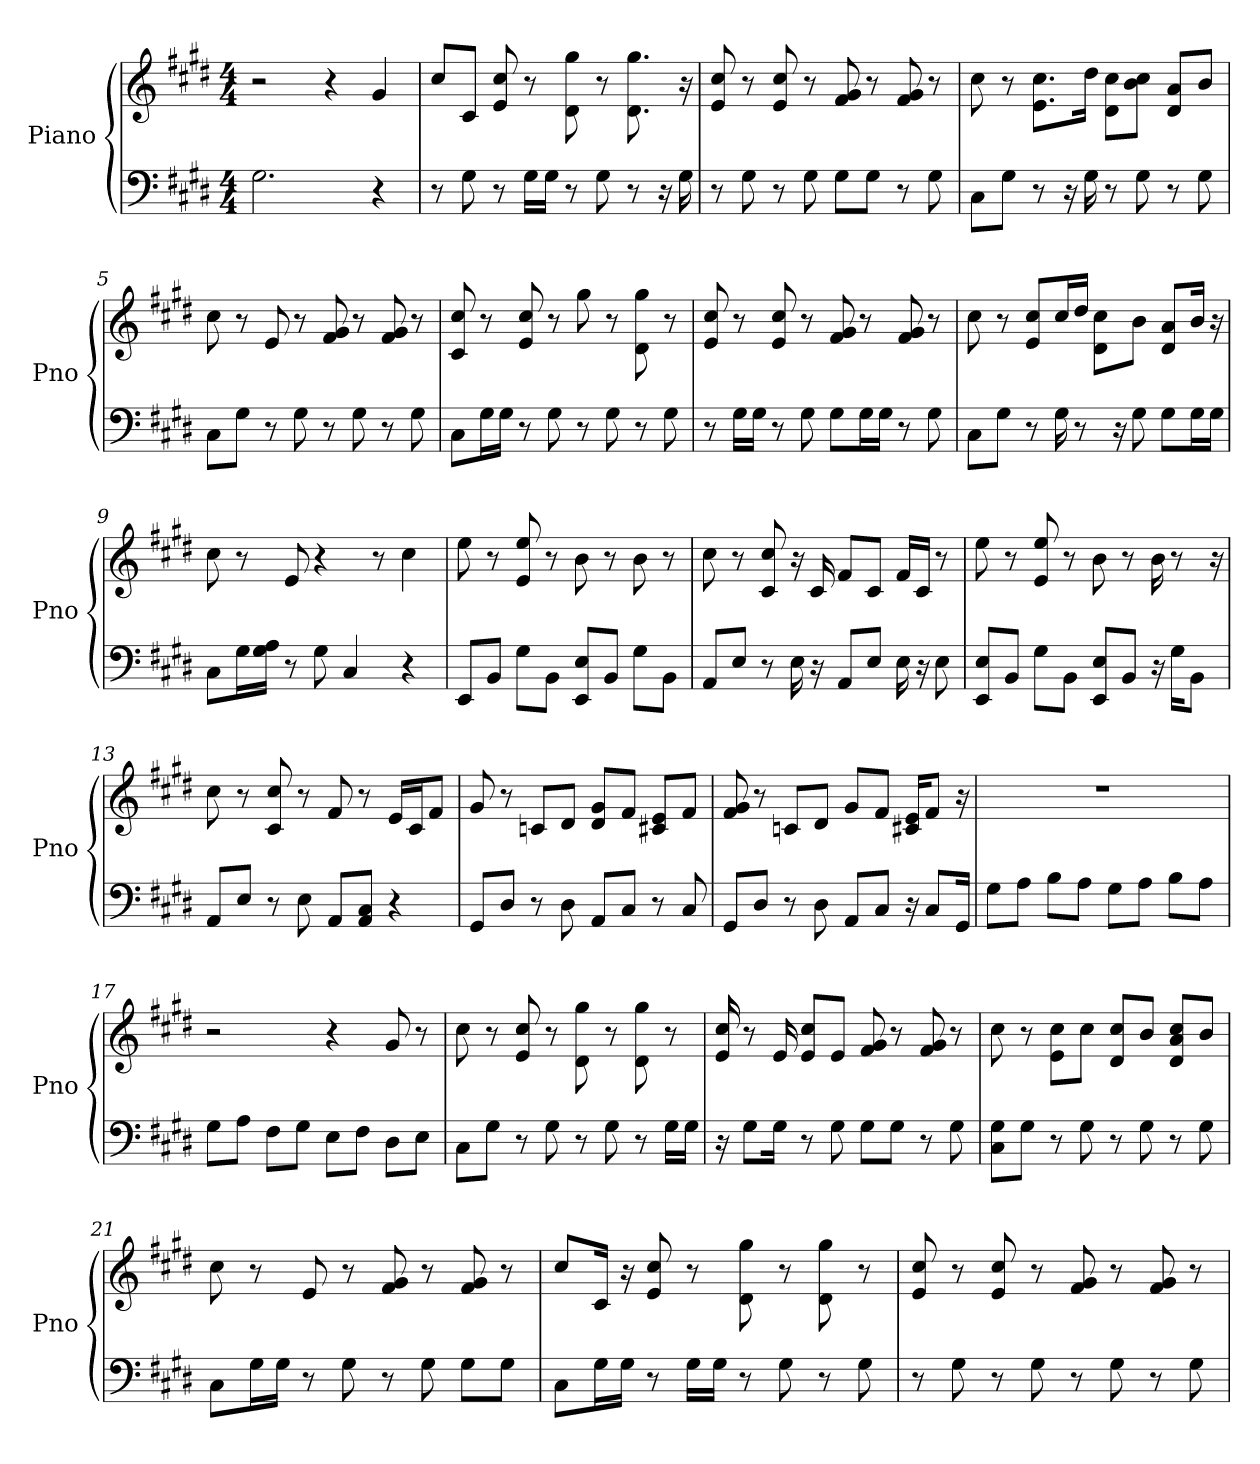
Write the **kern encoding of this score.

**kern	**kern
*part1	*part1
*staff2	*staff1
*I"Piano	*
*I'Pno	*
*clefF4	*clefG2
*k[f#c#g#d#]	*k[f#c#g#d#]
*E:	*E:
*M4/4	*M4/4
*MM150	*MM150
=1	=1
2.G#	2r
.	4r
4r	4g#
=2	=2
8r	8cc#/L
8G#	8c#/J
8r	8cc# 8e
16G#\LL	8r
16G#\JJ	.
8r	8d# 8gg#
8G#	8r
8r	8.gg# 8.d#
16r	.
16G#	16r
=3	=3
8r	8cc# 8e
8G#	8r
8r	8cc# 8e
8G#	8r
8G#\L	8f# 8g#
8G#\J	8r
8r	8g# 8f#
8G#	8r
=4	=4
8C#\L	8cc#
8G#\J	8r
8r	8.cc#\ 8.e\L
16r	.
16G#	16dd#\Jk
8r	8cc#\ 8d#\L
8G#	8b\ 8cc#\J
8r	8a/ 8d#/L
8G#	8b/J
=5	=5
8C#\L	8cc#
8G#\J	8r
8r	8e
8G#	8r
8r	8f# 8g#
8G#	8r
8r	8f# 8g#
8G#	8r
=6	=6
8C#\L	8c# 8cc#
16G#\L	8r
16G#\JJ	.
8r	8cc# 8e
8G#	8r
8r	8gg#
8G#	8r
8r	8d# 8gg#
8G#	8r
=7	=7
8r	8e 8cc#
16G#\LL	8r
16G#\JJ	.
8r	8cc# 8e
8G#	8r
8G#\L	8f# 8g#
16G#\L	8r
16G#\JJ	.
8r	8f# 8g#
8G#	8r
=8	=8
8C#\L	8cc#
8G#\J	8r
8r	8e/ 8cc#/L
16G#	16cc#/L
8r	16dd#/JJ
.	8cc#\ 8d#\L
16r	.
8G#	8b\J
8G#\L	8a/ 8d#/L
16G#\L	16b/Jk
16G#\JJ	16r
=9	=9
8C#\L	8cc#
16G#\L	8r
16A\ 16G#\JJ	.
8r	8e
8G#	4r
4C#	.
.	8r
4r	4cc#
=10	=10
8EE/L	8ee
8BB/J	8r
8G#\L	8e 8ee
8BB\J	8r
8E/ 8EE/L	8b
8BB/J	8r
8G#\L	8b
8BB\J	8r
=11	=11
8AA/L	8cc#
8E/J	8r
8r	8cc# 8c#
16E	16r
16r	16c#
8AA/L	8f#/L
8E/J	8c#/J
16E	16f#/LL
16r	16c#/JJ
8E	8r
=12	=12
8E/ 8EE/L	8ee
8BB/J	8r
8G#\L	8e 8ee
8BB\J	8r
8E/ 8EE/L	8b
8BB/J	8r
16r	16b
16G#\KL	8r
8BB\J	.
.	16r
=13	=13
8AA/L	8cc#
8E/J	8r
8r	8cc# 8c#
8E	8r
8AA/L	8f#
8C#/ 8AA/J	8r
4r	16e/LL
.	16c#/J
.	8f#/J
=14	=14
8GG#/L	8g#
8D#/J	8r
8r	8c/L
8D#	8d#/J
8AA/L	8d#/ 8g#/L
8C#/J	8f#/J
8r	8c#/ 8e/L
8C#	8f#/J
=15	=15
8GG#/L	8g# 8f#
8D#/J	8r
8r	8c/L
8D#	8d#/J
8AA/L	8g#/L
8C#/J	8f#/J
16r	16c#/ 16e/KL
8C#/L	8f#/J
16GG#/Jk	16r
=16	=16
8G#\L	1r
8A\J	.
8B\L	.
8A\J	.
8G#\L	.
8A\J	.
8B\L	.
8A\J	.
=17	=17
8G#\L	2r
8A\J	.
8F#\L	.
8G#\J	.
8E\L	4r
8F#\J	.
8D#\L	8g#
8E\J	8r
=18	=18
8C#\L	8cc#
8G#\J	8r
8r	8cc# 8e
8G#	8r
8r	8gg# 8d#
8G#	8r
8r	8gg# 8d#
16G#\LL	8r
16G#\JJ	.
=19	=19
16r	16cc# 16e
8G#\L	8r
16G#\Jk	16e
8r	8cc#/ 8e/L
8G#	8e/J
8G#\L	8f# 8g#
8G#\J	8r
8r	8g# 8f#
8G#	8r
=20	=20
8G#\ 8C#\L	8cc#
8G#\J	8r
8r	8cc#\ 8e\L
8G#	8cc#\J
8r	8d#/ 8cc#/L
8G#	8b/J
8r	8a/ 8d#/ 8cc#/L
8G#	8b/J
=21	=21
8C#\L	8cc#
16G#\L	8r
16G#\JJ	.
8r	8e
8G#	8r
8r	8f# 8g#
8G#	8r
8G#\L	8f# 8g#
8G#\J	8r
=22	=22
8C#\L	8cc#/L
16G#\L	16c#/Jk
16G#\JJ	16r
8r	8cc# 8e
16G#\LL	8r
16G#\JJ	.
8r	8d# 8gg#
8G#	8r
8r	8d# 8gg#
8G#	8r
=23	=23
8r	8e 8cc#
8G#	8r
8r	8cc# 8e
8G#	8r
8r	8f# 8g#
8G#	8r
8r	8f# 8g#
8G#	8r
=	=
*-	*-
